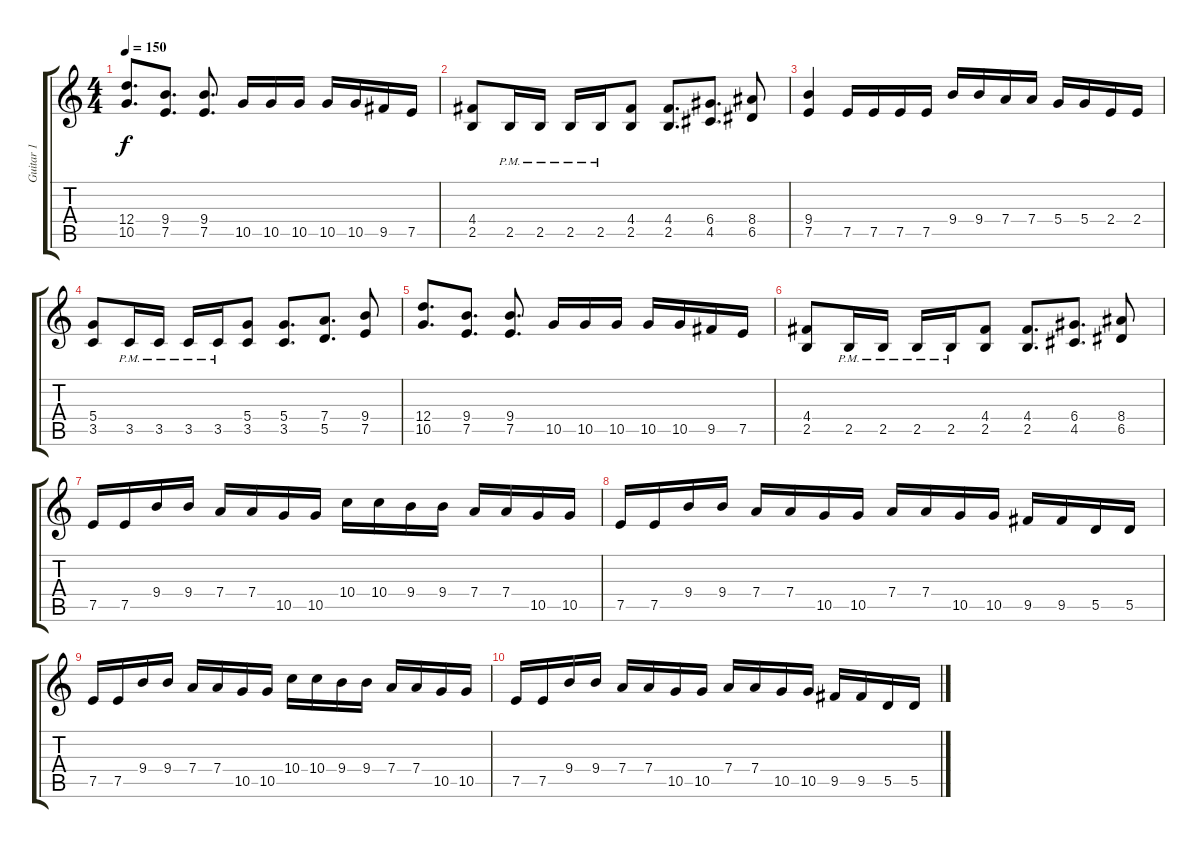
\track ("Guitar 1" "Guitar 1") {instrument distortionguitar}
\staff {score tabs}
\tuning (E4 B3 G3 D3 A2 E2) {hide}
\ts (4 4)
\tempo 150
\clef g2
\ks c
(12.4 10.5).8{d dy f} (9.4 7.5).8{d} (9.4 7.5).8{d} 10.5.16 10.5.16 10.5.16 10.5.16 10.5.16 9.5.16 7.5.16 |
(4.4 2.5).8 2.5{pm}.16 2.5{pm}.16 2.5{pm}.16 2.5{pm}.16 (4.4 2.5).8 (4.4 2.5).8{d} (6.4 4.5).8{d} (8.4 6.5).8 |
(9.4 7.5).4 7.5.16 7.5.16 7.5.16 7.5.16 9.4.16 9.4.16 7.4.16 7.4.16 5.4.16 5.4.16 2.4.16 2.4.16 |
(5.4 3.5).8 3.5{pm}.16 3.5{pm}.16 3.5{pm}.16 3.5{pm}.16 (5.4 3.5).8 (5.4 3.5).8{d} (7.4 5.5).8{d} (9.4 7.5).8 |
(12.4 10.5).8{d} (9.4 7.5).8{d} (9.4 7.5).8{d} 10.5.16 10.5.16 10.5.16 10.5.16 10.5.16 9.5.16 7.5.16 |
(4.4 2.5).8 2.5{pm}.16 2.5{pm}.16 2.5{pm}.16 2.5{pm}.16 (4.4 2.5).8 (4.4 2.5).8{d} (6.4 4.5).8{d} (8.4 6.5).8 |
7.5.16 7.5.16 9.4.16 9.4.16 7.4.16 7.4.16 10.5.16 10.5.16 10.4.16 10.4.16 9.4.16 9.4.16 7.4.16 7.4.16 10.5.16 10.5.16 |
7.5.16 7.5.16 9.4.16 9.4.16 7.4.16 7.4.16 10.5.16 10.5.16 7.4.16 7.4.16 10.5.16 10.5.16 9.5.16 9.5.16 5.5.16 5.5.16 |
7.5.16 7.5.16 9.4.16 9.4.16 7.4.16 7.4.16 10.5.16 10.5.16 10.4.16 10.4.16 9.4.16 9.4.16 7.4.16 7.4.16 10.5.16 10.5.16 |
7.5.16 7.5.16 9.4.16 9.4.16 7.4.16 7.4.16 10.5.16 10.5.16 7.4.16 7.4.16 10.5.16 10.5.16 9.5.16 9.5.16 5.5.16 5.5.16
